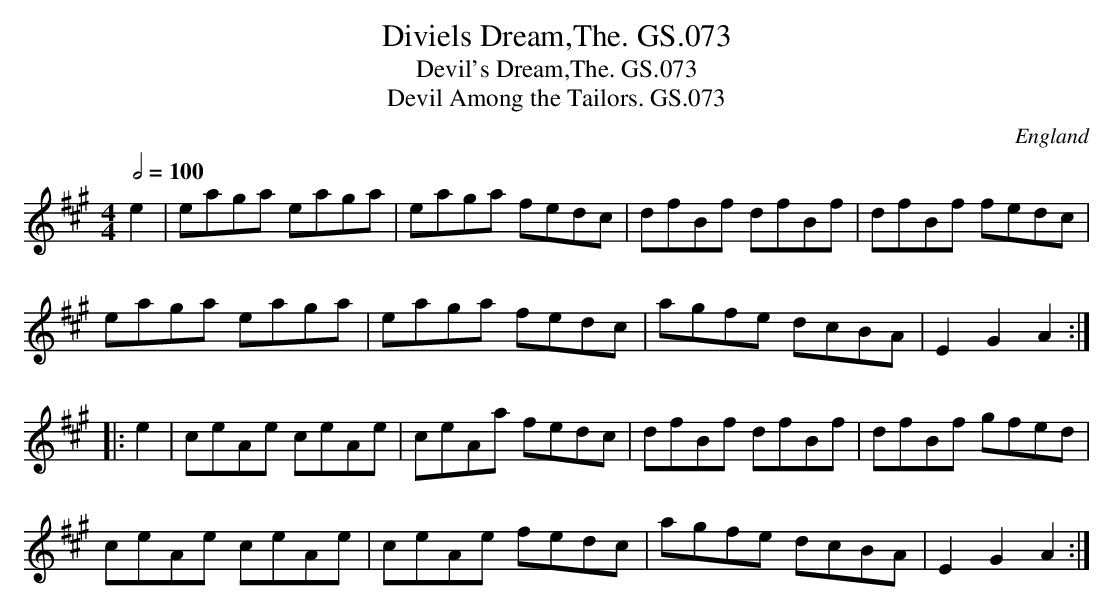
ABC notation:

X:1
T:Diviels Dream,The. GS.073
T:Devil's Dream,The. GS.073
T:Devil Among the Tailors. GS.073
M:4/4
L:1/8
Q:1/2=100
O:England
K:A major
e2 | eaga eaga | eaga fedc | dfBf dfBf | dfBf fedc |!
eaga eaga | eaga fedc | agfe dcBA | E2G2A2 :|!
|: e2 | ceAe ceAe | ceAa fedc | dfBf dfBf | dfBf gfed |!
ceAe ceAe | ceAe fedc | agfe dcBA | E2G2A2 :|
